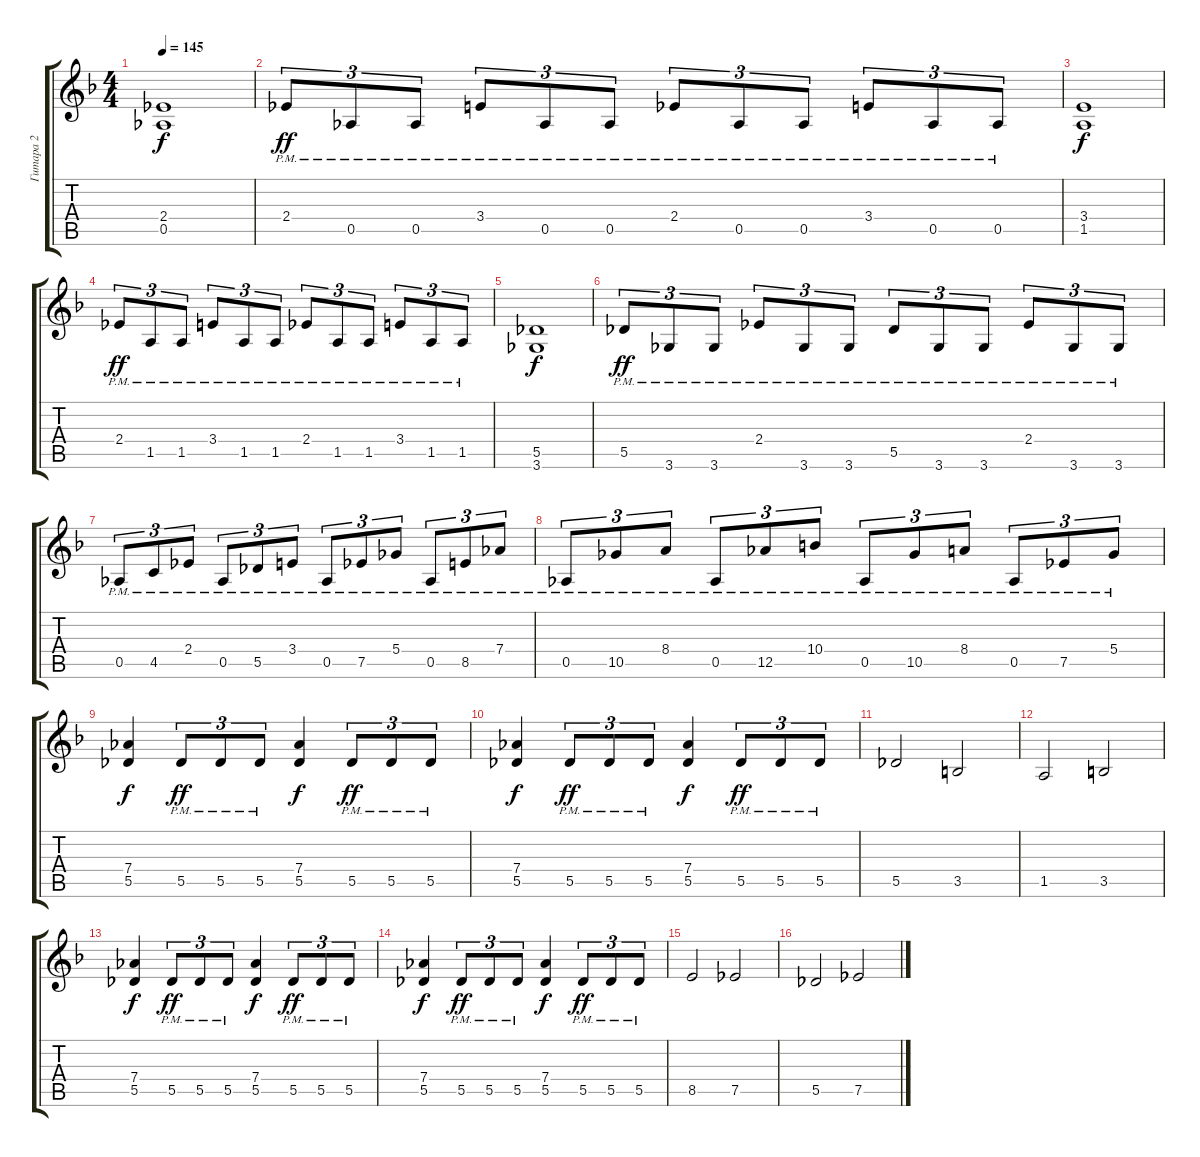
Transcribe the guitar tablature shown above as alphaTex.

\track ("Гитара 2" "Гитара 2") {instrument distortionguitar}
\staff {score tabs}
\tuning (Eb4 Bb3 Gb3 Db3 Ab2 Eb2) {hide}
\ts (4 4)
\tempo 145
\clef g2
\ks dminor
(2.4 0.5).1{dy f} |
2.4{pm}.8{tu (3 2) dy ff} 0.5{pm}.8{tu (3 2)} 0.5{pm}.8{tu (3 2)} 3.4{pm}.8{tu (3 2)} 0.5{pm}.8{tu (3 2)} 0.5{pm}.8{tu (3 2)} 2.4{pm}.8{tu (3 2)} 0.5{pm}.8{tu (3 2)} 0.5{pm}.8{tu (3 2)} 3.4{pm}.8{tu (3 2)} 0.5{pm}.8{tu (3 2)} 0.5{pm}.8{tu (3 2)} |
(3.4 1.5).1{dy f} |
2.4{pm}.8{tu (3 2) dy ff} 1.5{pm}.8{tu (3 2)} 1.5{pm}.8{tu (3 2)} 3.4{pm}.8{tu (3 2)} 1.5{pm}.8{tu (3 2)} 1.5{pm}.8{tu (3 2)} 2.4{pm}.8{tu (3 2)} 1.5{pm}.8{tu (3 2)} 1.5{pm}.8{tu (3 2)} 3.4{pm}.8{tu (3 2)} 1.5{pm}.8{tu (3 2)} 1.5{pm}.8{tu (3 2)} |
(5.5 3.6).1{dy f} |
5.5{pm}.8{tu (3 2) dy ff} 3.6{pm}.8{tu (3 2)} 3.6{pm}.8{tu (3 2)} 2.4{pm}.8{tu (3 2)} 3.6{pm}.8{tu (3 2)} 3.6{pm}.8{tu (3 2)} 5.5{pm}.8{tu (3 2)} 3.6{pm}.8{tu (3 2)} 3.6{pm}.8{tu (3 2)} 2.4{pm}.8{tu (3 2)} 3.6{pm}.8{tu (3 2)} 3.6{pm}.8{tu (3 2)} |
0.5{pm}.8{tu (3 2)} 4.5{pm}.8{tu (3 2)} 2.4{pm}.8{tu (3 2)} 0.5{pm}.8{tu (3 2)} 5.5{pm}.8{tu (3 2)} 3.4{pm}.8{tu (3 2)} 0.5{pm}.8{tu (3 2)} 7.5{pm}.8{tu (3 2)} 5.4{pm}.8{tu (3 2)} 0.5{pm}.8{tu (3 2)} 8.5{pm}.8{tu (3 2)} 7.4{pm}.8{tu (3 2)} |
0.5{pm}.8{tu (3 2)} 10.5{pm}.8{tu (3 2)} 8.4{pm}.8{tu (3 2)} 0.5{pm}.8{tu (3 2)} 12.5{pm}.8{tu (3 2)} 10.4{pm}.8{tu (3 2)} 0.5{pm}.8{tu (3 2)} 10.5{pm}.8{tu (3 2)} 8.4{pm}.8{tu (3 2)} 0.5{pm}.8{tu (3 2)} 7.5{pm}.8{tu (3 2)} 5.4{pm}.8{tu (3 2)} |
(7.4 5.5).4{dy f} 5.5{pm}.8{tu (3 2) dy ff} 5.5{pm}.8{tu (3 2)} 5.5{pm}.8{tu (3 2)} (7.4 5.5).4{dy f} 5.5{pm}.8{tu (3 2) dy ff} 5.5{pm}.8{tu (3 2)} 5.5{pm}.8{tu (3 2)} |
(7.4 5.5).4{dy f} 5.5{pm}.8{tu (3 2) dy ff} 5.5{pm}.8{tu (3 2)} 5.5{pm}.8{tu (3 2)} (7.4 5.5).4{dy f} 5.5{pm}.8{tu (3 2) dy ff} 5.5{pm}.8{tu (3 2)} 5.5{pm}.8{tu (3 2)} |
5.5.2 3.5.2 |
1.5.2 3.5.2 |
(7.4 5.5).4{dy f} 5.5{pm}.8{tu (3 2) dy ff} 5.5{pm}.8{tu (3 2)} 5.5{pm}.8{tu (3 2)} (7.4 5.5).4{dy f} 5.5{pm}.8{tu (3 2) dy ff} 5.5{pm}.8{tu (3 2)} 5.5{pm}.8{tu (3 2)} |
(7.4 5.5).4{dy f} 5.5{pm}.8{tu (3 2) dy ff} 5.5{pm}.8{tu (3 2)} 5.5{pm}.8{tu (3 2)} (7.4 5.5).4{dy f} 5.5{pm}.8{tu (3 2) dy ff} 5.5{pm}.8{tu (3 2)} 5.5{pm}.8{tu (3 2)} |
8.5.2 7.5.2 |
5.5.2 7.5.2
